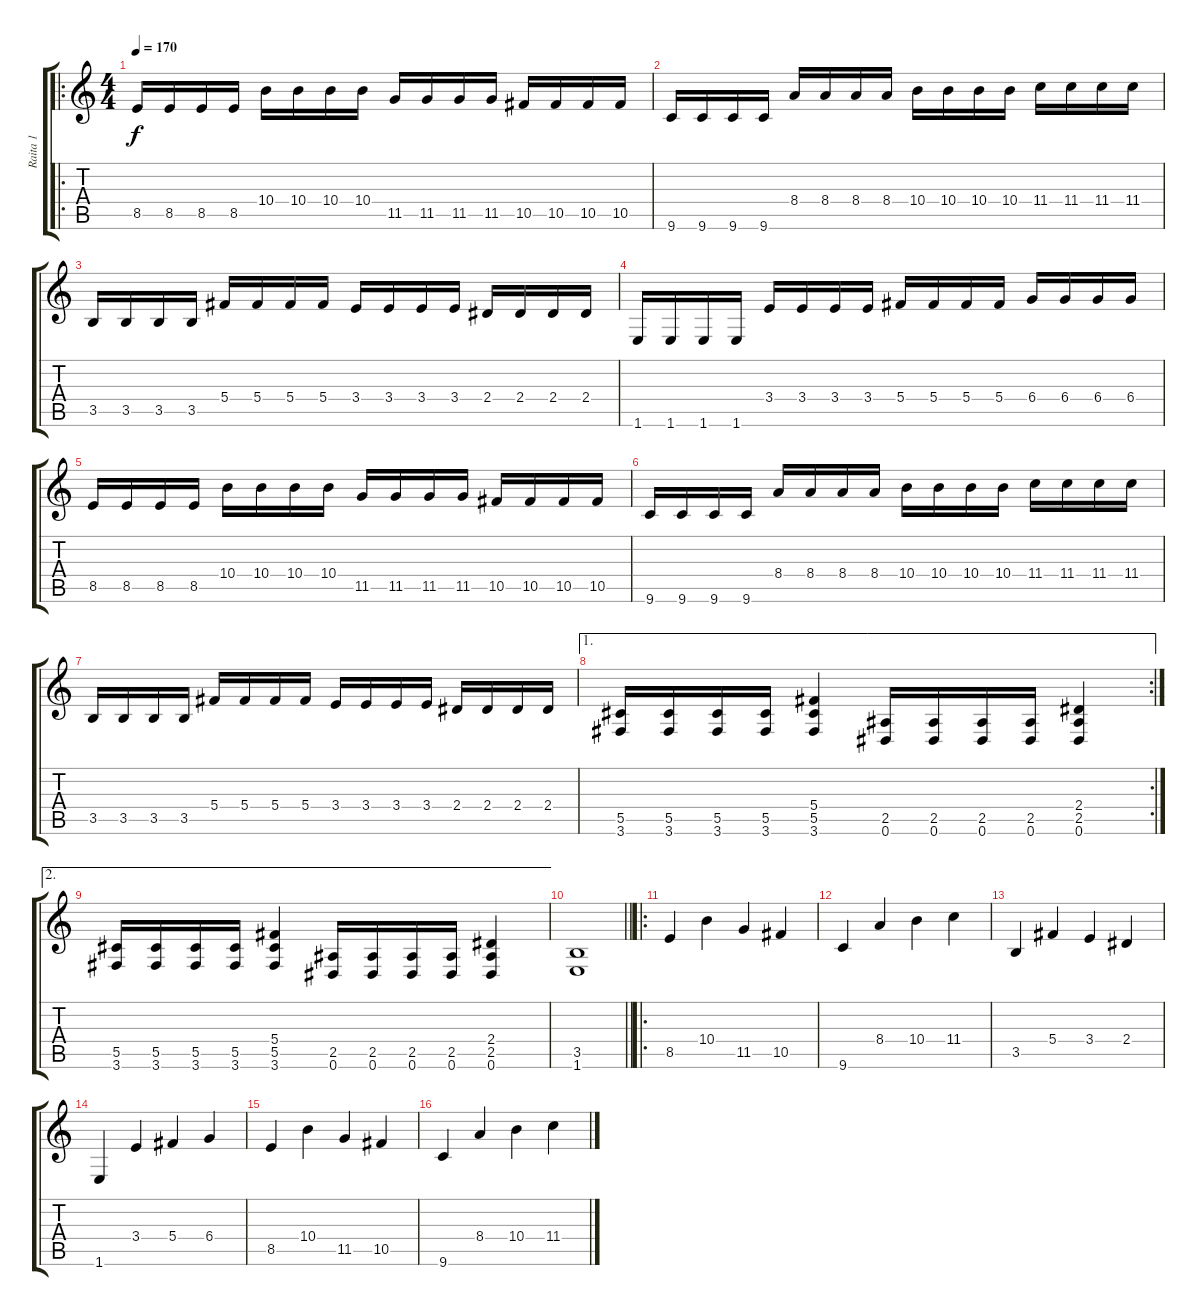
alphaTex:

\track ("Raita 1" "Raita 1") {instrument distortionguitar}
\staff {score tabs}
\tuning (Eb4 Bb3 Gb3 Db3 Ab2 Eb2) {hide}
\ro
\ts (4 4)
\section ("" "")
\tempo 170
\clef g2
\ks c
8.5.16{dy f} 8.5.16 8.5.16 8.5.16 10.4.16 10.4.16 10.4.16 10.4.16 11.5.16 11.5.16 11.5.16 11.5.16 10.5.16 10.5.16 10.5.16 10.5.16 |
9.6.16 9.6.16 9.6.16 9.6.16 8.4.16 8.4.16 8.4.16 8.4.16 10.4.16 10.4.16 10.4.16 10.4.16 11.4.16 11.4.16 11.4.16 11.4.16 |
3.5.16 3.5.16 3.5.16 3.5.16 5.4.16 5.4.16 5.4.16 5.4.16 3.4.16 3.4.16 3.4.16 3.4.16 2.4.16 2.4.16 2.4.16 2.4.16 |
1.6.16 1.6.16 1.6.16 1.6.16 3.4.16 3.4.16 3.4.16 3.4.16 5.4.16 5.4.16 5.4.16 5.4.16 6.4.16 6.4.16 6.4.16 6.4.16 |
8.5.16 8.5.16 8.5.16 8.5.16 10.4.16 10.4.16 10.4.16 10.4.16 11.5.16 11.5.16 11.5.16 11.5.16 10.5.16 10.5.16 10.5.16 10.5.16 |
9.6.16 9.6.16 9.6.16 9.6.16 8.4.16 8.4.16 8.4.16 8.4.16 10.4.16 10.4.16 10.4.16 10.4.16 11.4.16 11.4.16 11.4.16 11.4.16 |
3.5.16 3.5.16 3.5.16 3.5.16 5.4.16 5.4.16 5.4.16 5.4.16 3.4.16 3.4.16 3.4.16 3.4.16 2.4.16 2.4.16 2.4.16 2.4.16 |
\ae 1
\rc 2
(5.5 3.6).16 (5.5 3.6).16 (5.5 3.6).16 (5.5 3.6).16 (5.4 5.5 3.6).4 (2.5 0.6).16 (2.5 0.6).16 (2.5 0.6).16 (2.5 0.6).16 (2.4 2.5 0.6).4 |
\ae 2
(5.5 3.6).16 (5.5 3.6).16 (5.5 3.6).16 (5.5 3.6).16 (5.4 5.5 3.6).4 (2.5 0.6).16 (2.5 0.6).16 (2.5 0.6).16 (2.5 0.6).16 (2.4 2.5 0.6).4 |
\barLineRight lightlight
(3.5 1.6).1 |
\ro
\section ("" "")
8.5.4 10.4.4 11.5.4 10.5.4 |
9.6.4 8.4.4 10.4.4 11.4.4 |
3.5.4 5.4.4 3.4.4 2.4.4 |
1.6.4 3.4.4 5.4.4 6.4.4 |
8.5.4 10.4.4 11.5.4 10.5.4 |
9.6.4 8.4.4 10.4.4 11.4.4
